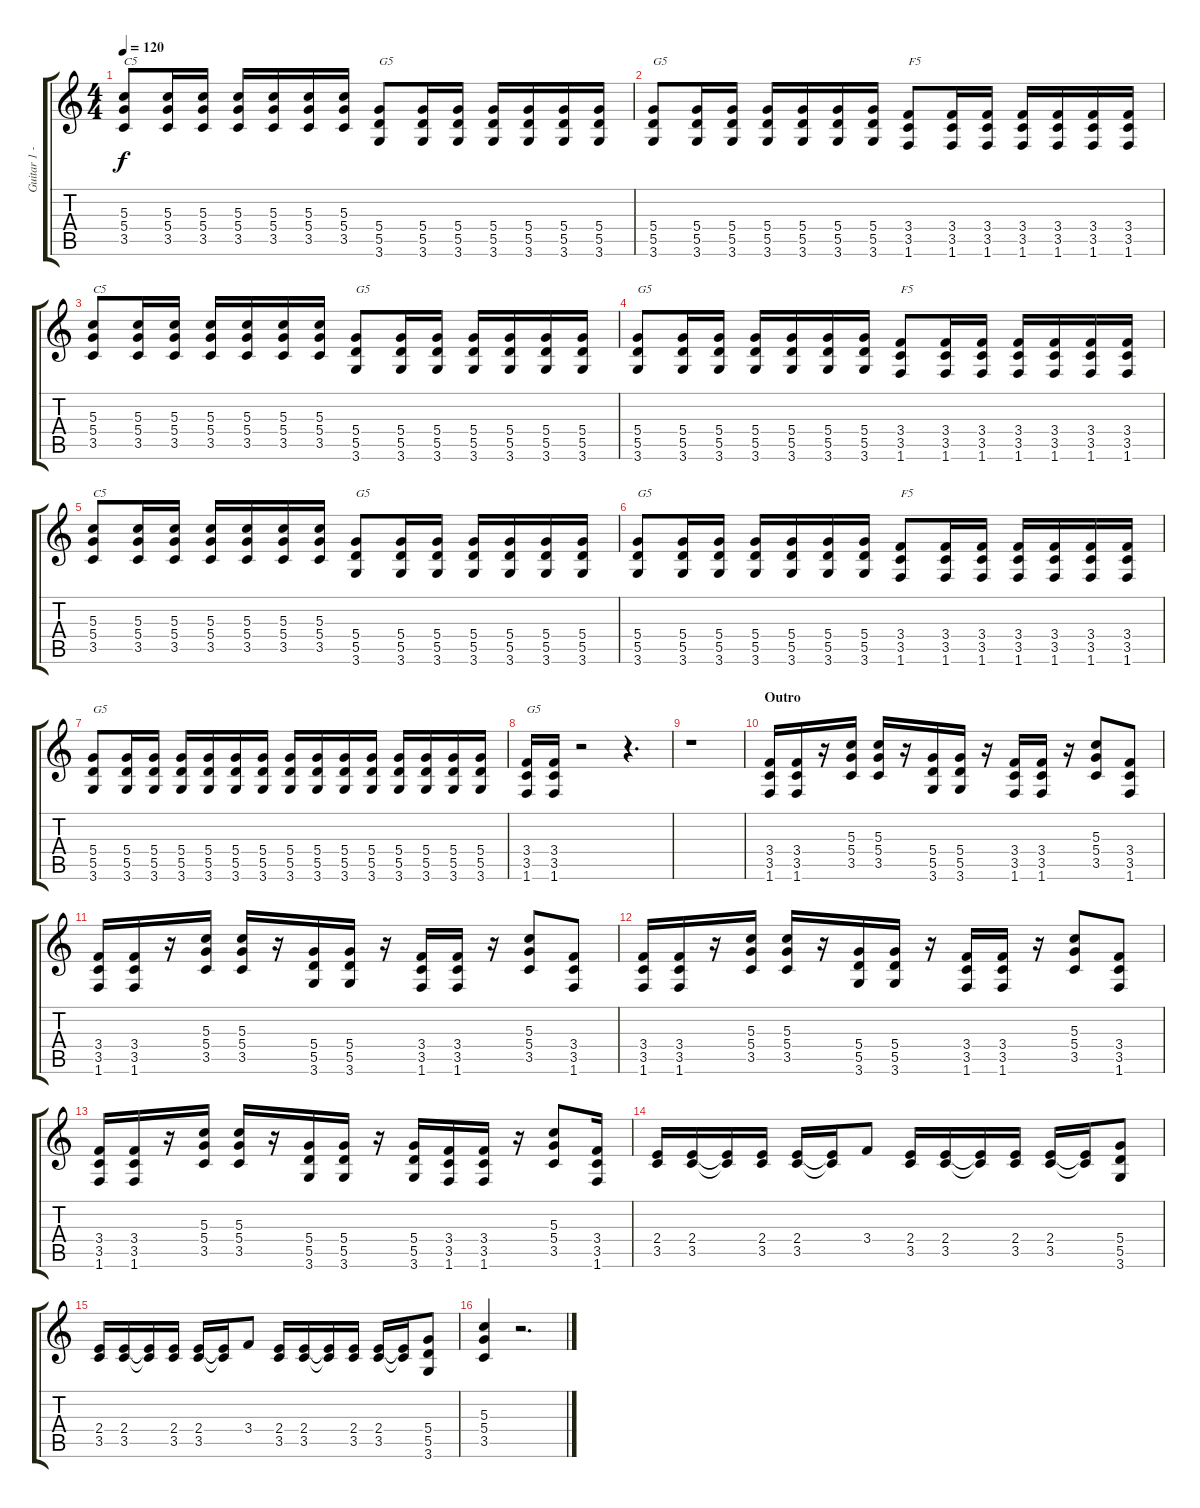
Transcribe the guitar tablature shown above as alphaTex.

\track ("Guitar 1 - Distortion" "Guitar 1 -") {instrument distortionguitar}
\staff {score tabs}
\tuning (E4 B3 G3 D3 A2 E2) {hide}
\ts (4 4)
\tempo 120
\clef g2
\ks c
(5.3 5.4 3.5).8{txt "C5" dy f} (5.3 5.4 3.5).16 (5.3 5.4 3.5).16 (5.3 5.4 3.5).16 (5.3 5.4 3.5).16 (5.3 5.4 3.5).16 (5.3 5.4 3.5).16 (5.4 5.5 3.6).8{txt "G5"} (5.4 5.5 3.6).16 (5.4 5.5 3.6).16 (5.4 5.5 3.6).16 (5.4 5.5 3.6).16 (5.4 5.5 3.6).16 (5.4 5.5 3.6).16 |
(5.4 5.5 3.6).8{txt "G5"} (5.4 5.5 3.6).16 (5.4 5.5 3.6).16 (5.4 5.5 3.6).16 (5.4 5.5 3.6).16 (5.4 5.5 3.6).16 (5.4 5.5 3.6).16 (3.4 3.5 1.6).8{txt "F5"} (3.4 3.5 1.6).16 (3.4 3.5 1.6).16 (3.4 3.5 1.6).16 (3.4 3.5 1.6).16 (3.4 3.5 1.6).16 (3.4 3.5 1.6).16 |
(5.3 5.4 3.5).8{txt "C5"} (5.3 5.4 3.5).16 (5.3 5.4 3.5).16 (5.3 5.4 3.5).16 (5.3 5.4 3.5).16 (5.3 5.4 3.5).16 (5.3 5.4 3.5).16 (5.4 5.5 3.6).8{txt "G5"} (5.4 5.5 3.6).16 (5.4 5.5 3.6).16 (5.4 5.5 3.6).16 (5.4 5.5 3.6).16 (5.4 5.5 3.6).16 (5.4 5.5 3.6).16 |
(5.4 5.5 3.6).8{txt "G5"} (5.4 5.5 3.6).16 (5.4 5.5 3.6).16 (5.4 5.5 3.6).16 (5.4 5.5 3.6).16 (5.4 5.5 3.6).16 (5.4 5.5 3.6).16 (3.4 3.5 1.6).8{txt "F5"} (3.4 3.5 1.6).16 (3.4 3.5 1.6).16 (3.4 3.5 1.6).16 (3.4 3.5 1.6).16 (3.4 3.5 1.6).16 (3.4 3.5 1.6).16 |
(5.3 5.4 3.5).8{txt "C5"} (5.3 5.4 3.5).16 (5.3 5.4 3.5).16 (5.3 5.4 3.5).16 (5.3 5.4 3.5).16 (5.3 5.4 3.5).16 (5.3 5.4 3.5).16 (5.4 5.5 3.6).8{txt "G5"} (5.4 5.5 3.6).16 (5.4 5.5 3.6).16 (5.4 5.5 3.6).16 (5.4 5.5 3.6).16 (5.4 5.5 3.6).16 (5.4 5.5 3.6).16 |
(5.4 5.5 3.6).8{txt "G5"} (5.4 5.5 3.6).16 (5.4 5.5 3.6).16 (5.4 5.5 3.6).16 (5.4 5.5 3.6).16 (5.4 5.5 3.6).16 (5.4 5.5 3.6).16 (3.4 3.5 1.6).8{txt "F5"} (3.4 3.5 1.6).16 (3.4 3.5 1.6).16 (3.4 3.5 1.6).16 (3.4 3.5 1.6).16 (3.4 3.5 1.6).16 (3.4 3.5 1.6).16 |
(5.4 5.5 3.6).8{txt "G5"} (5.4 5.5 3.6).16 (5.4 5.5 3.6).16 (5.4 5.5 3.6).16 (5.4 5.5 3.6).16 (5.4 5.5 3.6).16 (5.4 5.5 3.6).16 (5.4 5.5 3.6).16 (5.4 5.5 3.6).16 (5.4 5.5 3.6).16 (5.4 5.5 3.6).16 (5.4 5.5 3.6).16 (5.4 5.5 3.6).16 (5.4 5.5 3.6).16 (5.4 5.5 3.6).16 |
(3.4 3.5 1.6).16{txt "G5"} (3.4 3.5 1.6).16 r.2 r.4{d} |
r.1 |
\section ("" "Outro")
(3.4 3.5 1.6).16 (3.4 3.5 1.6).16 r.16 (5.3 5.4 3.5).16 (5.3 5.4 3.5).16 r.16 (5.4 5.5 3.6).16 (5.4 5.5 3.6).16 r.16 (3.4 3.5 1.6).16 (3.4 3.5 1.6).16 r.16 (5.3 5.4 3.5).8 (3.4 3.5 1.6).8 |
(3.4 3.5 1.6).16 (3.4 3.5 1.6).16 r.16 (5.3 5.4 3.5).16 (5.3 5.4 3.5).16 r.16 (5.4 5.5 3.6).16 (5.4 5.5 3.6).16 r.16 (3.4 3.5 1.6).16 (3.4 3.5 1.6).16 r.16 (5.3 5.4 3.5).8 (3.4 3.5 1.6).8 |
(3.4 3.5 1.6).16 (3.4 3.5 1.6).16 r.16 (5.3 5.4 3.5).16 (5.3 5.4 3.5).16 r.16 (5.4 5.5 3.6).16 (5.4 5.5 3.6).16 r.16 (3.4 3.5 1.6).16 (3.4 3.5 1.6).16 r.16 (5.3 5.4 3.5).8 (3.4 3.5 1.6).8 |
(3.4 3.5 1.6).16 (3.4 3.5 1.6).16 r.16 (5.3 5.4 3.5).16 (5.3 5.4 3.5).16 r.16 (5.4 5.5 3.6).16 (5.4 5.5 3.6).16 r.16 (5.4 5.5 3.6).16 (3.4 3.5 1.6).16 (3.4 3.5 1.6).16 r.16 (5.3 5.4 3.5).8 (3.4 3.5 1.6).16 |
(2.4 3.5).16 (2.4 3.5).16 (2.4{t} 3.5{t}).16 (2.4 3.5).16 (2.4 3.5).16 (2.4{t} 3.5{t}).16 3.4.8 (2.4 3.5).16 (2.4 3.5).16 (2.4{t} 3.5{t}).16 (2.4 3.5).16 (2.4 3.5).16 (2.4{t} 3.5{t}).16 (5.4 5.5 3.6).8 |
(2.4 3.5).16 (2.4 3.5).16 (2.4{t} 3.5{t}).16 (2.4 3.5).16 (2.4 3.5).16 (2.4{t} 3.5{t}).16 3.4.8 (2.4 3.5).16 (2.4 3.5).16 (2.4{t} 3.5{t}).16 (2.4 3.5).16 (2.4 3.5).16 (2.4{t} 3.5{t}).16 (5.4 5.5 3.6).8 |
(5.3 5.4 3.5).4 r.2{d}
